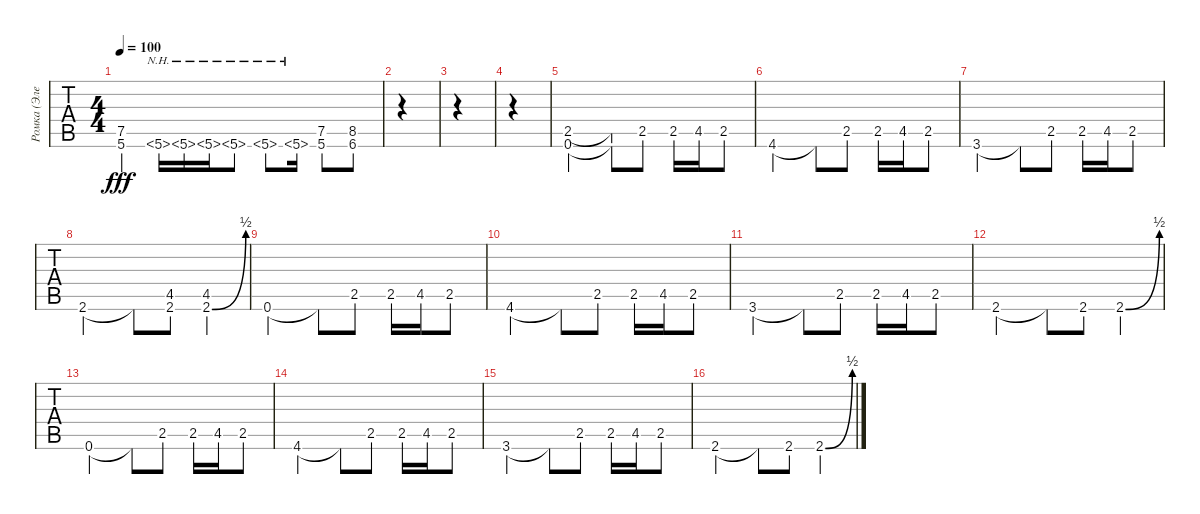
\track ("Ромка (Электричество)" "Ромка (Эле") {instrument electricguitarclean}
\staff {tabs}
\tuning (E4 B3 G3 D3 A2 E2) {hide}
\ts (4 4)
\tempo 100
\clef g2
\ks c
(7.5 5.6).4{dy fff} 5.6{nh}.16 5.6{nh}.16 5.6{nh}.16 5.6{nh}.8 5.6{nh}.8 5.6{nh}.16 (7.5 5.6).8 (8.5 6.6).8 |
|
|
|
(2.5 0.6).2 (2.5{t} 0.6{t}).8 2.5.8 2.5.16 4.5.16 2.5.8 |
4.6.2 4.6{t}.8 2.5.8 2.5.16 4.5.16 2.5.8 |
3.6.2 3.6{t}.8 2.5.8 2.5.16 4.5.16 2.5.8 |
2.6.2 2.6{t}.8 (4.5{st} 2.6{st}).8 (4.5 2.6{be (bend 0 0 60 2)}).4 |
0.6.2 0.6{t}.8 2.5.8 2.5.16 4.5.16 2.5.8 |
4.6.2 4.6{t}.8 2.5.8 2.5.16 4.5.16 2.5.8 |
3.6.2 3.6{t}.8 2.5.8 2.5.16 4.5.16 2.5.8 |
2.6.2 2.6{t}.8 2.6.8 2.6{be (bend 0 0 60 2)}.4 |
0.6.2 0.6{t}.8 2.5.8 2.5.16 4.5.16 2.5.8 |
4.6.2 4.6{t}.8 2.5.8 2.5.16 4.5.16 2.5.8 |
3.6.2 3.6{t}.8 2.5.8 2.5.16 4.5.16 2.5.8 |
2.6.2 2.6{t}.8 2.6.8 2.6{be (bend 0 0 60 2)}.4
